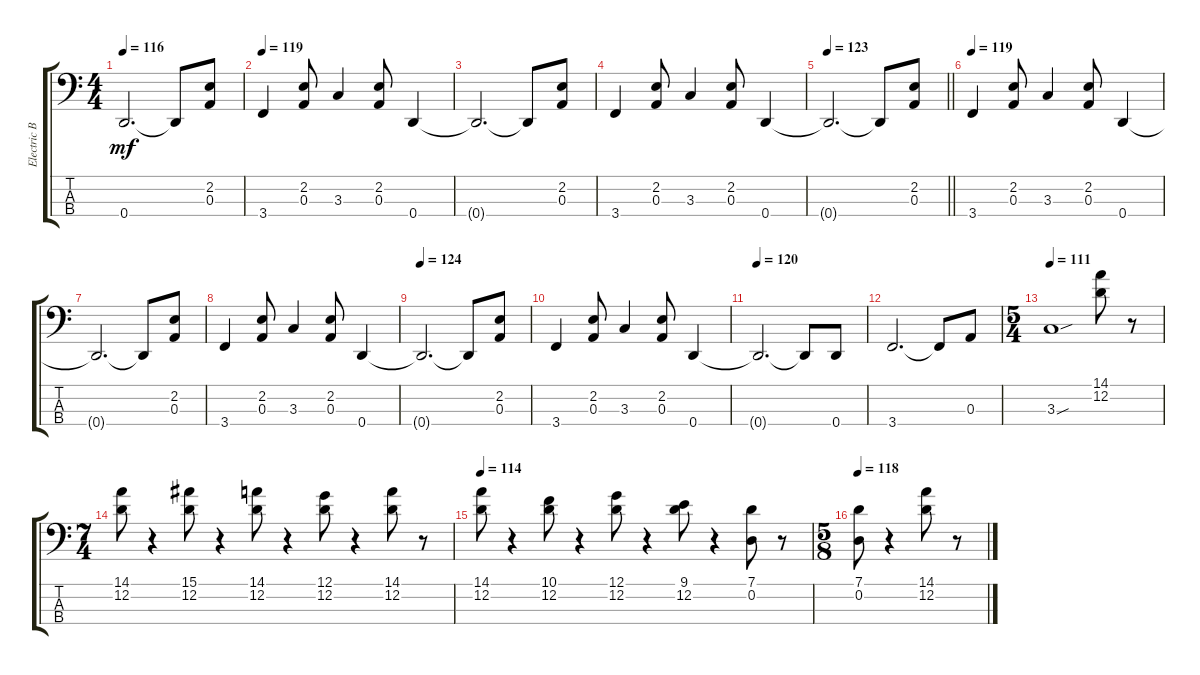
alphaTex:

\track ("Electric Bass" "Electric B") {instrument electricbassfinger}
\staff {score tabs}
\tuning (G2 D2 A1 D1) {hide}
\ts (4 4)
\tempo 116
\clef f4
\ks c
0.4{t}.2{d dy mf} 0.4{t}.8 (2.2 0.3).8 |
\tempo 119
3.4.4 (2.2 0.3).8 3.3.4 (2.2 0.3).8 0.4.4 |
0.4{t}.2{d} 0.4{t}.8 (2.2 0.3).8 |
3.4.4 (2.2 0.3).8 3.3.4 (2.2 0.3).8 0.4.4 |
\tempo 123
\barLineRight lightlight
0.4{t}.2{d} 0.4{t}.8 (2.2 0.3).8 |
\tempo 119
3.4.4 (2.2 0.3).8 3.3.4 (2.2 0.3).8 0.4.4 |
0.4{t}.2{d} 0.4{t}.8 (2.2 0.3).8 |
3.4.4 (2.2 0.3).8 3.3.4 (2.2 0.3).8 0.4.4 |
\tempo 124
0.4{t}.2{d} 0.4{t}.8 (2.2 0.3).8 |
3.4.4 (2.2 0.3).8 3.3.4 (2.2 0.3).8 0.4.4 |
\tempo 120
0.4{t}.2{d} 0.4{t}.8 0.4.8 |
3.4.2{d} 3.4{t}.8 0.3.8 |
\ts (5 4)
\tempo 111
3.3{sou}.1 (14.1 12.2).8 r.8 |
\ts (7 4)
(14.1 12.2).8 r.4 (15.1 12.2).8 r.4 (14.1 12.2).8 r.4 (12.1 12.2).8 r.4 (14.1 12.2).8 r.8 |
\tempo 114
(14.1 12.2).8 r.4 (10.1 12.2).8 r.4 (12.1 12.2).8 r.4 (9.1 12.2).8 r.4 (7.1 0.2).8 r.8 |
\ts (5 8)
\tempo 118
(7.1 0.2).8 r.4 (14.1 12.2).8 r.8
